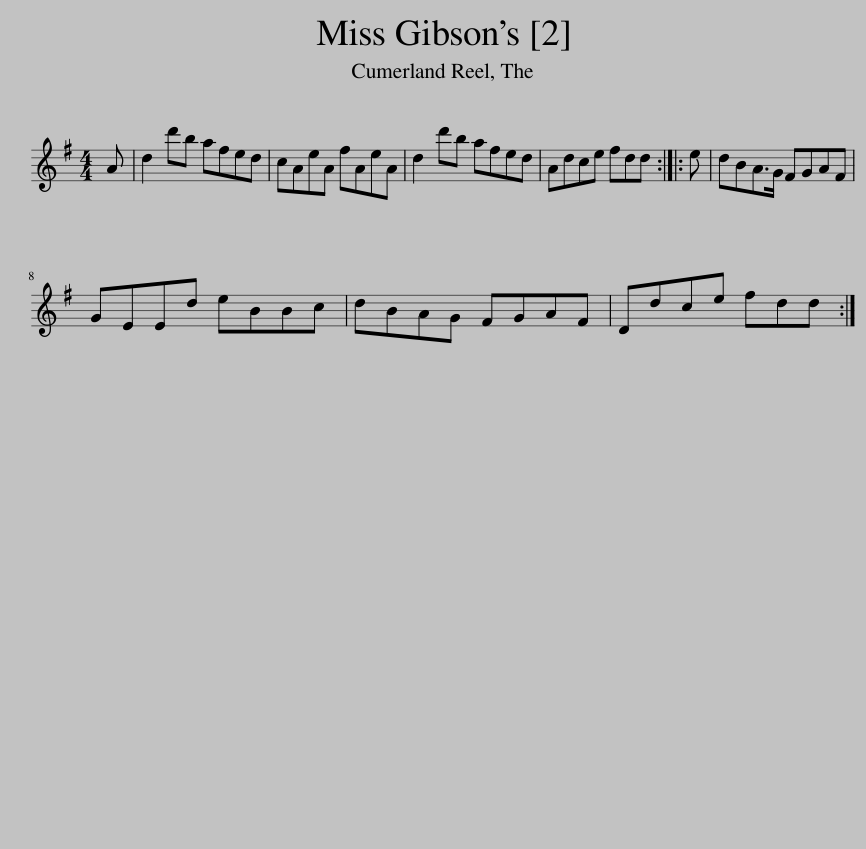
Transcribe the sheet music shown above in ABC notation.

X:1
L:1/8
M:4/4
I:linebreak $
K:G
V:1 treble
V:1
 A | d2 d'b afed | cAeA fAeA | d2 d'b afed | Adce fdd :: %5
 e | dBA>G FGAF |$ GEEd eBBc | dBAG FGAF | Ddce fdd :| %10
